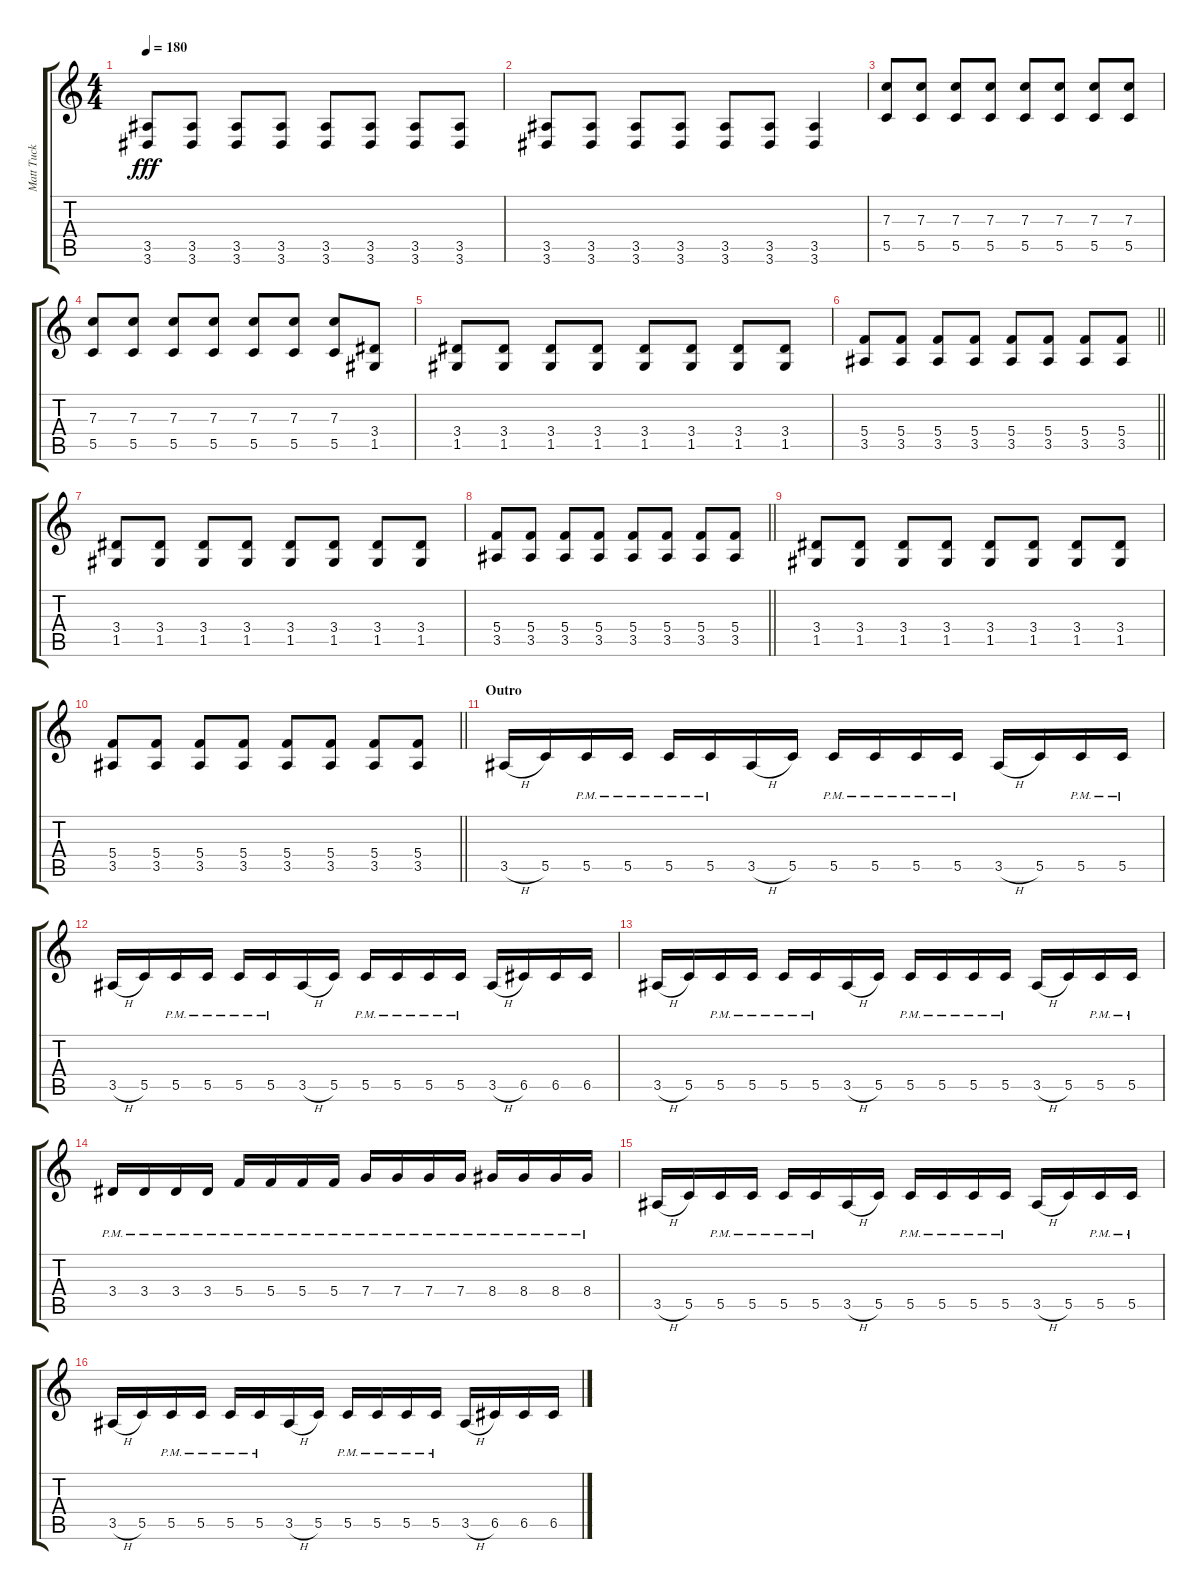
\track ("Matt Tuck" "Matt Tuck") {instrument distortionguitar}
\staff {score tabs}
\tuning (D4 A3 F3 C3 G2 C2) {hide}
\ts (4 4)
\tempo 180
\clef g2
\ks c
(3.5 3.6).8{dy fff} (3.5 3.6).8 (3.5 3.6).8 (3.5 3.6).8 (3.5 3.6).8 (3.5 3.6).8 (3.5 3.6).8 (3.5 3.6).8 |
(3.5 3.6).8 (3.5 3.6).8 (3.5 3.6).8 (3.5 3.6).8 (3.5 3.6).8 (3.5 3.6).8 (3.5 3.6).4 |
(7.3 5.5).8 (7.3 5.5).8 (7.3 5.5).8 (7.3 5.5).8 (7.3 5.5).8 (7.3 5.5).8 (7.3 5.5).8 (7.3 5.5).8 |
(7.3 5.5).8 (7.3 5.5).8 (7.3 5.5).8 (7.3 5.5).8 (7.3 5.5).8 (7.3 5.5).8 (7.3 5.5).8 (3.4 1.5).8 |
(3.4 1.5).8 (3.4 1.5).8 (3.4 1.5).8 (3.4 1.5).8 (3.4 1.5).8 (3.4 1.5).8 (3.4 1.5).8 (3.4 1.5).8 |
\barLineRight lightlight
(5.4 3.5).8 (5.4 3.5).8 (5.4 3.5).8 (5.4 3.5).8 (5.4 3.5).8 (5.4 3.5).8 (5.4 3.5).8 (5.4 3.5).8 |
(3.4 1.5).8 (3.4 1.5).8 (3.4 1.5).8 (3.4 1.5).8 (3.4 1.5).8 (3.4 1.5).8 (3.4 1.5).8 (3.4 1.5).8 |
\barLineRight lightlight
(5.4 3.5).8 (5.4 3.5).8 (5.4 3.5).8 (5.4 3.5).8 (5.4 3.5).8 (5.4 3.5).8 (5.4 3.5).8 (5.4 3.5).8 |
(3.4 1.5).8 (3.4 1.5).8 (3.4 1.5).8 (3.4 1.5).8 (3.4 1.5).8 (3.4 1.5).8 (3.4 1.5).8 (3.4 1.5).8 |
\barLineRight lightlight
(5.4 3.5).8 (5.4 3.5).8 (5.4 3.5).8 (5.4 3.5).8 (5.4 3.5).8 (5.4 3.5).8 (5.4 3.5).8 (5.4 3.5).8 |
\section ("" "Outro")
3.5{h}.16 5.5.16 5.5{pm}.16 5.5{pm}.16 5.5{pm}.16 5.5{pm}.16 3.5{h}.16 5.5.16 5.5{pm}.16 5.5{pm}.16 5.5{pm}.16 5.5{pm}.16 3.5{h}.16 5.5.16 5.5{pm}.16 5.5{pm}.16 |
3.5{h}.16 5.5.16 5.5{pm}.16 5.5{pm}.16 5.5{pm}.16 5.5{pm}.16 3.5{h}.16 5.5.16 5.5{pm}.16 5.5{pm}.16 5.5{pm}.16 5.5{pm}.16 3.5{h}.16 6.5.16 6.5.16 6.5.16 |
3.5{h}.16 5.5.16 5.5{pm}.16 5.5{pm}.16 5.5{pm}.16 5.5{pm}.16 3.5{h}.16 5.5.16 5.5{pm}.16 5.5{pm}.16 5.5{pm}.16 5.5{pm}.16 3.5{h}.16 5.5.16 5.5{pm}.16 5.5{pm}.16 |
3.4{pm}.16 3.4{pm}.16 3.4{pm}.16 3.4{pm}.16 5.4{pm}.16 5.4{pm}.16 5.4{pm}.16 5.4{pm}.16 7.4{pm}.16 7.4{pm}.16 7.4{pm}.16 7.4{pm}.16 8.4{pm}.16 8.4{pm}.16 8.4{pm}.16 8.4{pm}.16 |
3.5{h}.16 5.5.16 5.5{pm}.16 5.5{pm}.16 5.5{pm}.16 5.5{pm}.16 3.5{h}.16 5.5.16 5.5{pm}.16 5.5{pm}.16 5.5{pm}.16 5.5{pm}.16 3.5{h}.16 5.5.16 5.5{pm}.16 5.5{pm}.16 |
3.5{h}.16 5.5.16 5.5{pm}.16 5.5{pm}.16 5.5{pm}.16 5.5{pm}.16 3.5{h}.16 5.5.16 5.5{pm}.16 5.5{pm}.16 5.5{pm}.16 5.5{pm}.16 3.5{h}.16 6.5.16 6.5.16 6.5.16
